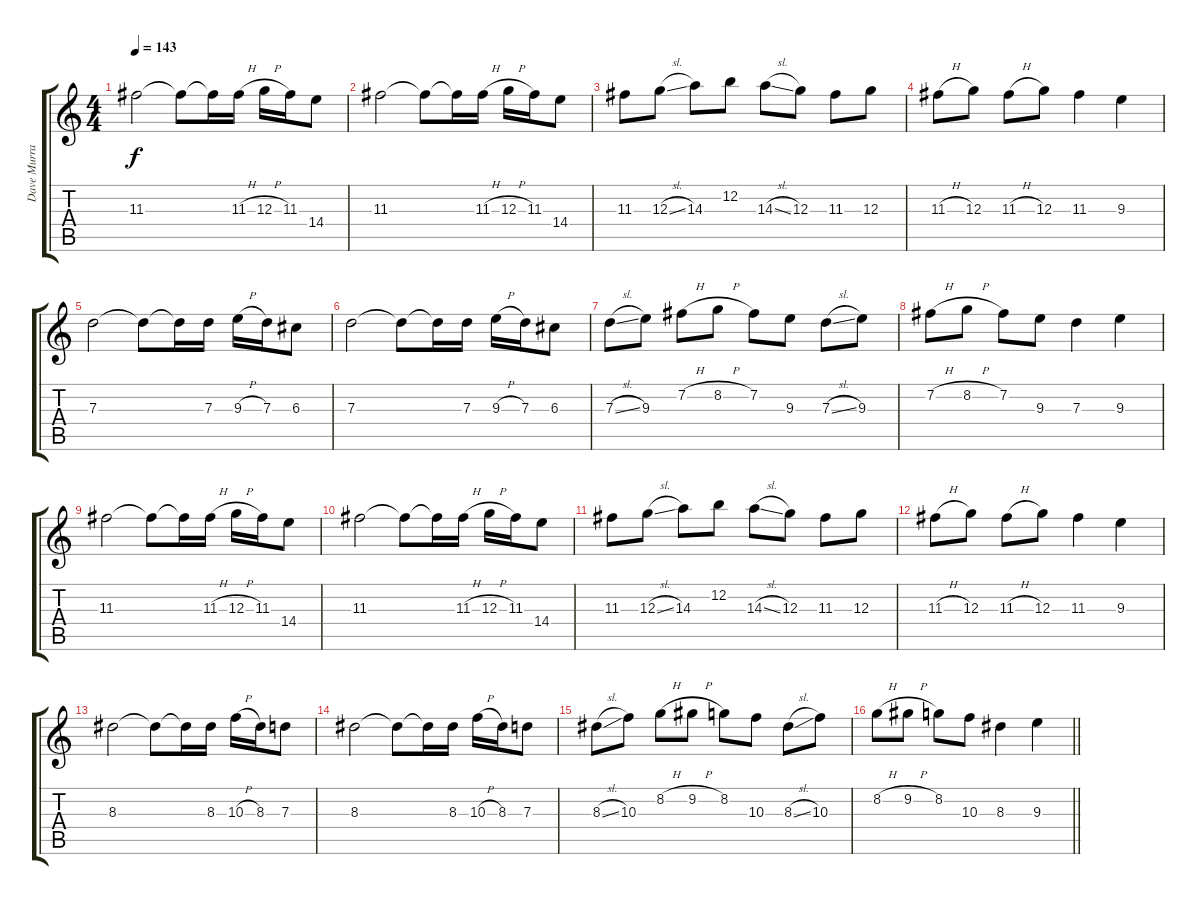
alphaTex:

\track ("Dave Murray" "Dave Murra") {instrument overdrivenguitar}
\staff {score tabs}
\tuning (E4 B3 G3 D3 A2 E2) {hide}
\ts (4 4)
\tempo 143
\clef g2
\ks c
11.3.2{dy f} 11.3{t}.8 11.3{t}.16 11.3{h}.16 12.3{h}.16 11.3.16 14.4.8 |
11.3.2 11.3{t}.8 11.3{t}.16 11.3{h}.16 12.3{h}.16 11.3.16 14.4.8 |
11.3.8 12.3{sl}.8 14.3.8 12.2.8 14.3{sl}.8 12.3.8 11.3.8 12.3.8 |
11.3{h}.8 12.3.8 11.3{h}.8 12.3.8 11.3.4 9.3.4 |
7.3.2 7.3{t}.8 7.3{t}.16 7.3.16 9.3{h}.16 7.3.16 6.3.8 |
7.3.2 7.3{t}.8 7.3{t}.16 7.3.16 9.3{h}.16 7.3.16 6.3.8 |
7.3{sl}.8 9.3.8 7.2{h}.8 8.2{h}.8 7.2.8 9.3.8 7.3{sl}.8 9.3.8 |
7.2{h}.8 8.2{h}.8 7.2.8 9.3.8 7.3.4 9.3.4 |
11.3.2 11.3{t}.8 11.3{t}.16 11.3{h}.16 12.3{h}.16 11.3.16 14.4.8 |
11.3.2 11.3{t}.8 11.3{t}.16 11.3{h}.16 12.3{h}.16 11.3.16 14.4.8 |
11.3.8 12.3{sl}.8 14.3.8 12.2.8 14.3{sl}.8 12.3.8 11.3.8 12.3.8 |
11.3{h}.8 12.3.8 11.3{h}.8 12.3.8 11.3.4 9.3.4 |
8.3.2 8.3{t}.8 8.3{t}.16 8.3.16 10.3{h}.16 8.3.16 7.3.8 |
8.3.2 8.3{t}.8 8.3{t}.16 8.3.16 10.3{h}.16 8.3.16 7.3.8 |
8.3{sl}.8 10.3.8 8.2{h}.8 9.2{h}.8 8.2.8 10.3.8 8.3{sl}.8 10.3.8 |
\barLineRight lightlight
8.2{h}.8 9.2{h}.8 8.2.8 10.3.8 8.3.4 9.3.4
